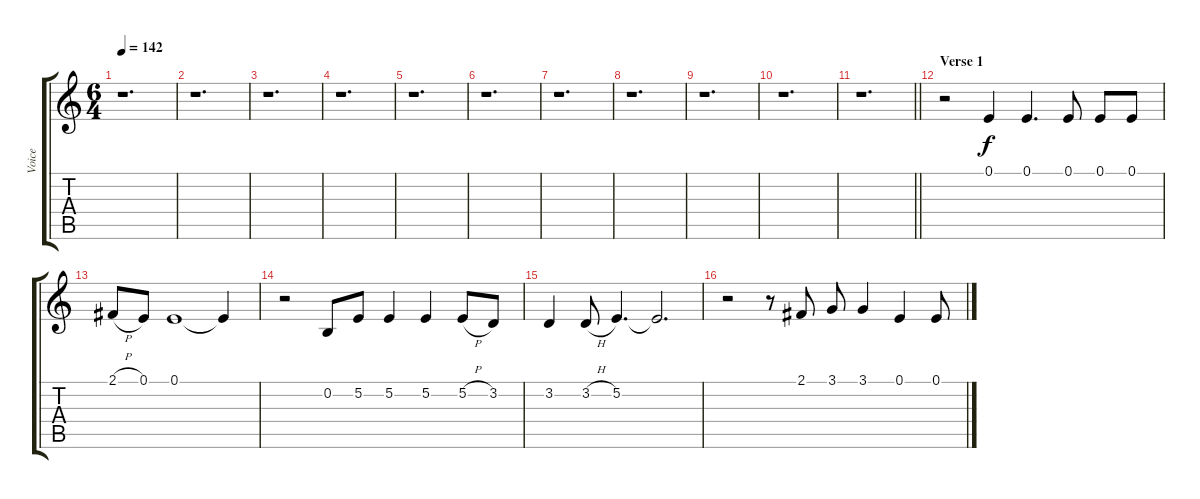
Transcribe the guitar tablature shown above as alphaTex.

\track ("Voice" "Voice") {instrument clarinet}
\staff {score tabs}
\tuning (E4 B3 G3 D3 A2 E2) {hide}
\ts (6 4)
\tempo 142
\clef g2
\ks c
r.1{d dy f} |
r.1{d} |
r.1{d} |
r.1{d} |
r.1{d} |
r.1{d} |
r.1{d} |
r.1{d} |
r.1{d} |
r.1{d} |
\barLineRight lightlight
r.1{d} |
\section ("" "Verse 1")
r.2 0.1.4 0.1.4{d} 0.1.8 0.1.8 0.1.8 |
2.1{h}.8 0.1.8 0.1.1 0.1{t}.4 |
r.2 0.2.8 5.2.8 5.2.4 5.2.4 5.2{h}.8 3.2.8 |
3.2.4 3.2{h}.8 5.2.4{d} 5.2{t}.2{d} |
r.2 r.8 2.1.8 3.1.8 3.1.4 0.1.4 0.1.8
